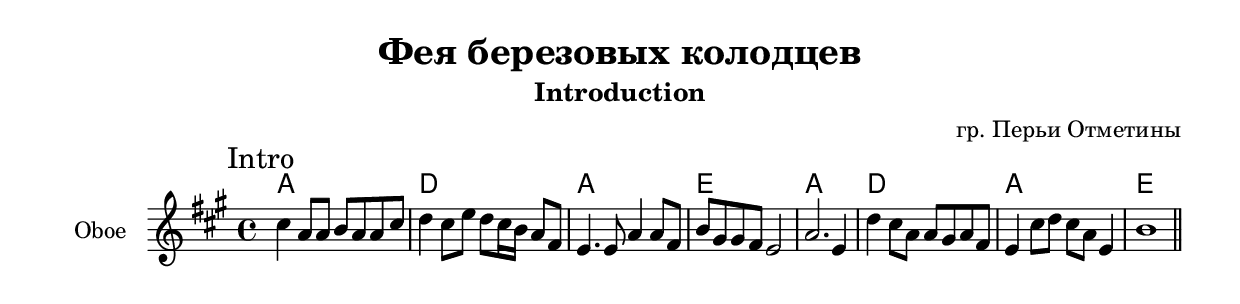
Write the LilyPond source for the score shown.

\version "2.16.4"

\header {
  title = "Фея березовых колодцев"
  composer = "гр. Перьи Отметины"
  subtitle = "Introduction"
}

HI = \chordmode {a1 | d1 | a1 | e1 |}
Oboe = {
  \mark Intro
  \relative c''{cis4 a8 a b a a cis | d4 cis8 e d cis16 b a8 fis | }
  \relative c'{ e4. e8 a4 a8 fis  | b8 gis gis fis e2 |}
  \relative c''{a2. e4 | d'4 cis8 a a gis a fis | }
  % \relative c'{ e8 a a gis e2~ | e2 r2 \bar "||"}
  \relative c'{e4 cis'8 d cis a e4 | b'1 \bar "||"}
}
MainRiff = \relative c''{
  \mark "Main Riff"
  r4 cis8 d cis a e4 | a8 d2. r8 |
  r4 cis8 d cis a e4 | gis8 b2. r8 |
}

<<
  \new ChordNames{
    \HI \HI 
    % \HI 
  }
  \new Staff{
    \clef treble
    \set Staff.instrumentName = Oboe
    \key a \major
    \time 4/4
    \Oboe
    % \break
    % \MainRiff
  }
>>
